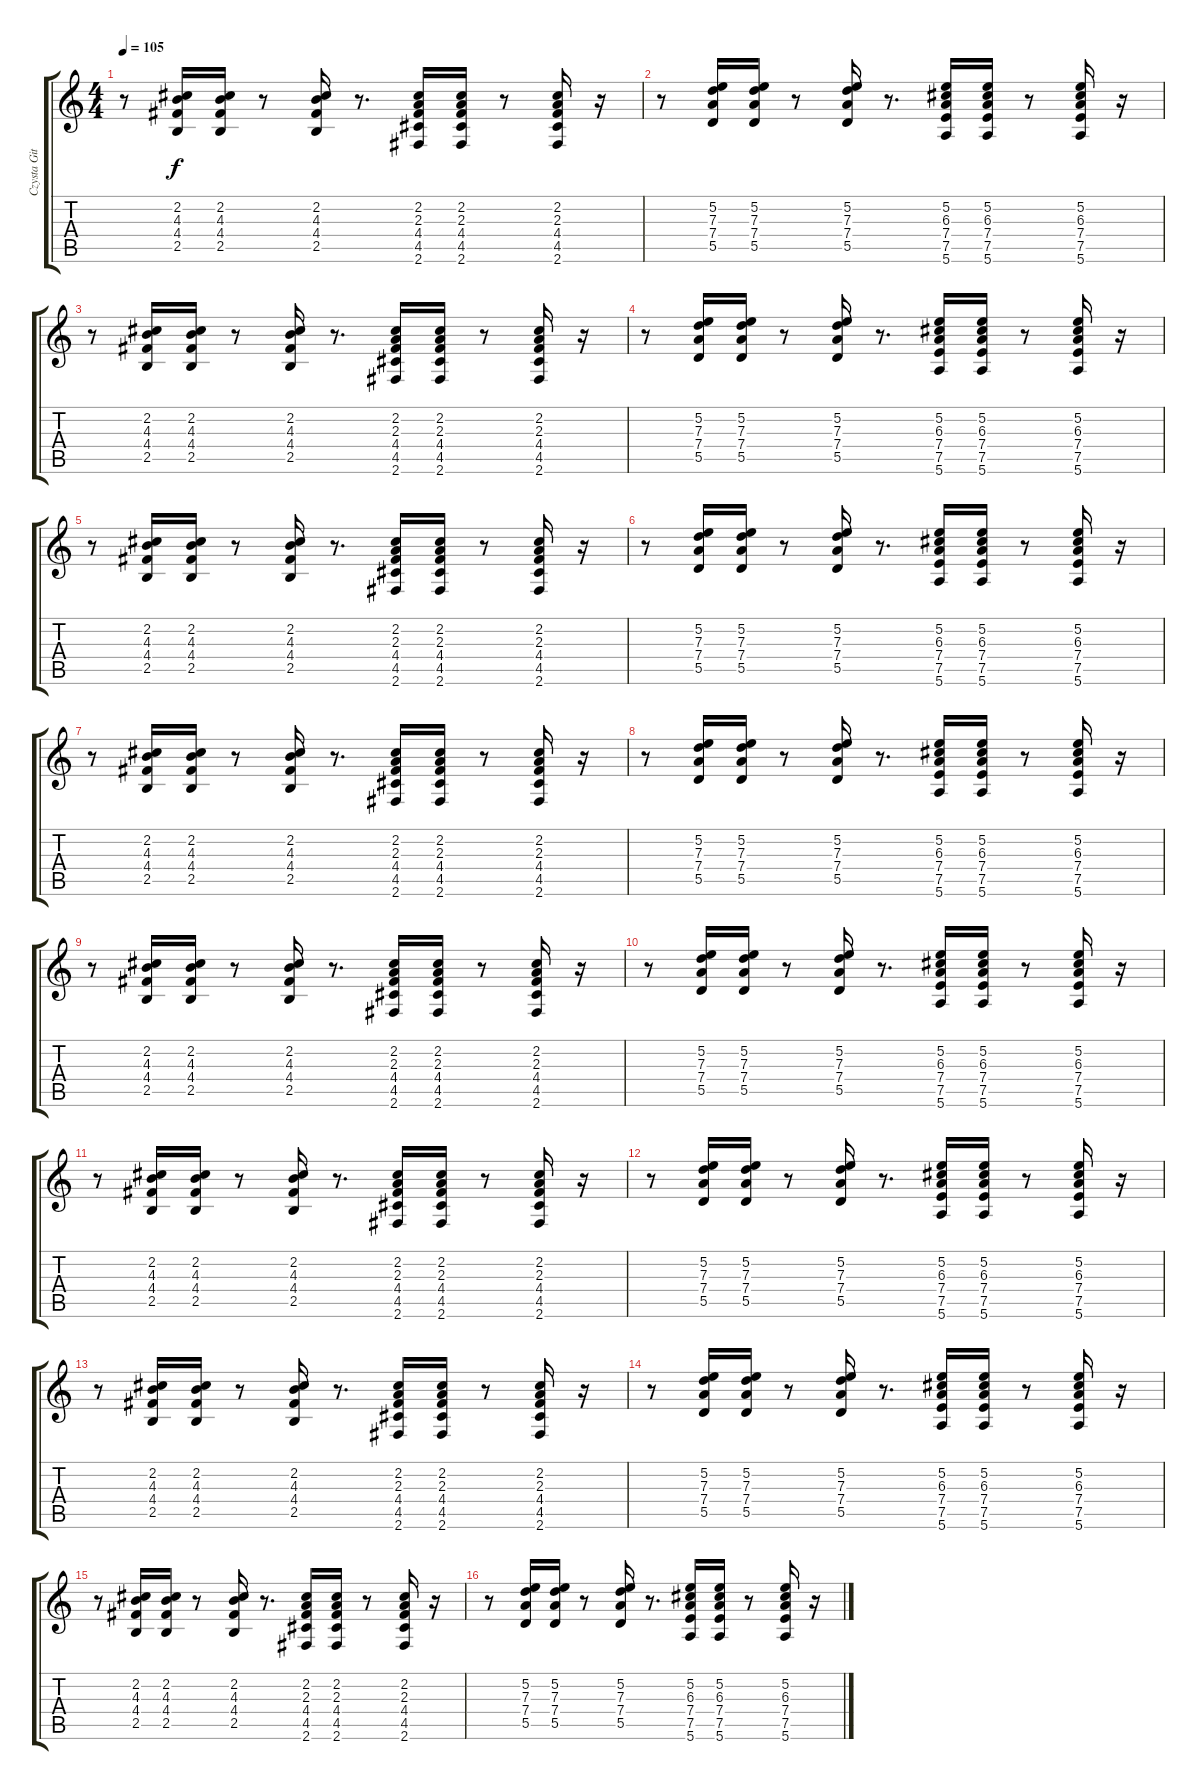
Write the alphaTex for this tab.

\track ("Czysta Gitara " "Czysta Git") {instrument electricguitarclean}
\staff {score tabs}
\tuning (E4 B3 G3 D3 A2 E2) {hide}
\ts (4 4)
\tempo 105
\clef g2
\ks c
r.8{dy f} (2.2 4.3 4.4 2.5).16 (2.2 4.3 4.4 2.5).16 r.8 (2.2 4.3 4.4 2.5).16 r.8{d} (2.2 2.3 4.4 4.5 2.6).16 (2.2 2.3 4.4 4.5 2.6).16 r.8 (2.2 2.3 4.4 4.5 2.6).16 r.16 |
r.8 (5.2 7.3 7.4 5.5).16 (5.2 7.3 7.4 5.5).16 r.8 (5.2 7.3 7.4 5.5).16 r.8{d} (5.2 6.3 7.4 7.5 5.6).16 (5.2 6.3 7.4 7.5 5.6).16 r.8 (5.2 6.3 7.4 7.5 5.6).16 r.16 |
r.8 (2.2 4.3 4.4 2.5).16 (2.2 4.3 4.4 2.5).16 r.8 (2.2 4.3 4.4 2.5).16 r.8{d} (2.2 2.3 4.4 4.5 2.6).16 (2.2 2.3 4.4 4.5 2.6).16 r.8 (2.2 2.3 4.4 4.5 2.6).16 r.16 |
r.8 (5.2 7.3 7.4 5.5).16 (5.2 7.3 7.4 5.5).16 r.8 (5.2 7.3 7.4 5.5).16 r.8{d} (5.2 6.3 7.4 7.5 5.6).16 (5.2 6.3 7.4 7.5 5.6).16 r.8 (5.2 6.3 7.4 7.5 5.6).16 r.16 |
r.8 (2.2 4.3 4.4 2.5).16 (2.2 4.3 4.4 2.5).16 r.8 (2.2 4.3 4.4 2.5).16 r.8{d} (2.2 2.3 4.4 4.5 2.6).16 (2.2 2.3 4.4 4.5 2.6).16 r.8 (2.2 2.3 4.4 4.5 2.6).16 r.16 |
r.8 (5.2 7.3 7.4 5.5).16 (5.2 7.3 7.4 5.5).16 r.8 (5.2 7.3 7.4 5.5).16 r.8{d} (5.2 6.3 7.4 7.5 5.6).16 (5.2 6.3 7.4 7.5 5.6).16 r.8 (5.2 6.3 7.4 7.5 5.6).16 r.16 |
r.8 (2.2 4.3 4.4 2.5).16 (2.2 4.3 4.4 2.5).16 r.8 (2.2 4.3 4.4 2.5).16 r.8{d} (2.2 2.3 4.4 4.5 2.6).16 (2.2 2.3 4.4 4.5 2.6).16 r.8 (2.2 2.3 4.4 4.5 2.6).16 r.16 |
r.8 (5.2 7.3 7.4 5.5).16 (5.2 7.3 7.4 5.5).16 r.8 (5.2 7.3 7.4 5.5).16 r.8{d} (5.2 6.3 7.4 7.5 5.6).16 (5.2 6.3 7.4 7.5 5.6).16 r.8 (5.2 6.3 7.4 7.5 5.6).16 r.16 |
r.8 (2.2 4.3 4.4 2.5).16 (2.2 4.3 4.4 2.5).16 r.8 (2.2 4.3 4.4 2.5).16 r.8{d} (2.2 2.3 4.4 4.5 2.6).16 (2.2 2.3 4.4 4.5 2.6).16 r.8 (2.2 2.3 4.4 4.5 2.6).16 r.16 |
r.8 (5.2 7.3 7.4 5.5).16 (5.2 7.3 7.4 5.5).16 r.8 (5.2 7.3 7.4 5.5).16 r.8{d} (5.2 6.3 7.4 7.5 5.6).16 (5.2 6.3 7.4 7.5 5.6).16 r.8 (5.2 6.3 7.4 7.5 5.6).16 r.16 |
r.8 (2.2 4.3 4.4 2.5).16 (2.2 4.3 4.4 2.5).16 r.8 (2.2 4.3 4.4 2.5).16 r.8{d} (2.2 2.3 4.4 4.5 2.6).16 (2.2 2.3 4.4 4.5 2.6).16 r.8 (2.2 2.3 4.4 4.5 2.6).16 r.16 |
r.8 (5.2 7.3 7.4 5.5).16 (5.2 7.3 7.4 5.5).16 r.8 (5.2 7.3 7.4 5.5).16 r.8{d} (5.2 6.3 7.4 7.5 5.6).16 (5.2 6.3 7.4 7.5 5.6).16 r.8 (5.2 6.3 7.4 7.5 5.6).16 r.16 |
r.8 (2.2 4.3 4.4 2.5).16 (2.2 4.3 4.4 2.5).16 r.8 (2.2 4.3 4.4 2.5).16 r.8{d} (2.2 2.3 4.4 4.5 2.6).16 (2.2 2.3 4.4 4.5 2.6).16 r.8 (2.2 2.3 4.4 4.5 2.6).16 r.16 |
r.8 (5.2 7.3 7.4 5.5).16 (5.2 7.3 7.4 5.5).16 r.8 (5.2 7.3 7.4 5.5).16 r.8{d} (5.2 6.3 7.4 7.5 5.6).16 (5.2 6.3 7.4 7.5 5.6).16 r.8 (5.2 6.3 7.4 7.5 5.6).16 r.16 |
r.8 (2.2 4.3 4.4 2.5).16 (2.2 4.3 4.4 2.5).16 r.8 (2.2 4.3 4.4 2.5).16 r.8{d} (2.2 2.3 4.4 4.5 2.6).16 (2.2 2.3 4.4 4.5 2.6).16 r.8 (2.2 2.3 4.4 4.5 2.6).16 r.16 |
r.8 (5.2 7.3 7.4 5.5).16 (5.2 7.3 7.4 5.5).16 r.8 (5.2 7.3 7.4 5.5).16 r.8{d} (5.2 6.3 7.4 7.5 5.6).16 (5.2 6.3 7.4 7.5 5.6).16 r.8 (5.2 6.3 7.4 7.5 5.6).16 r.16
